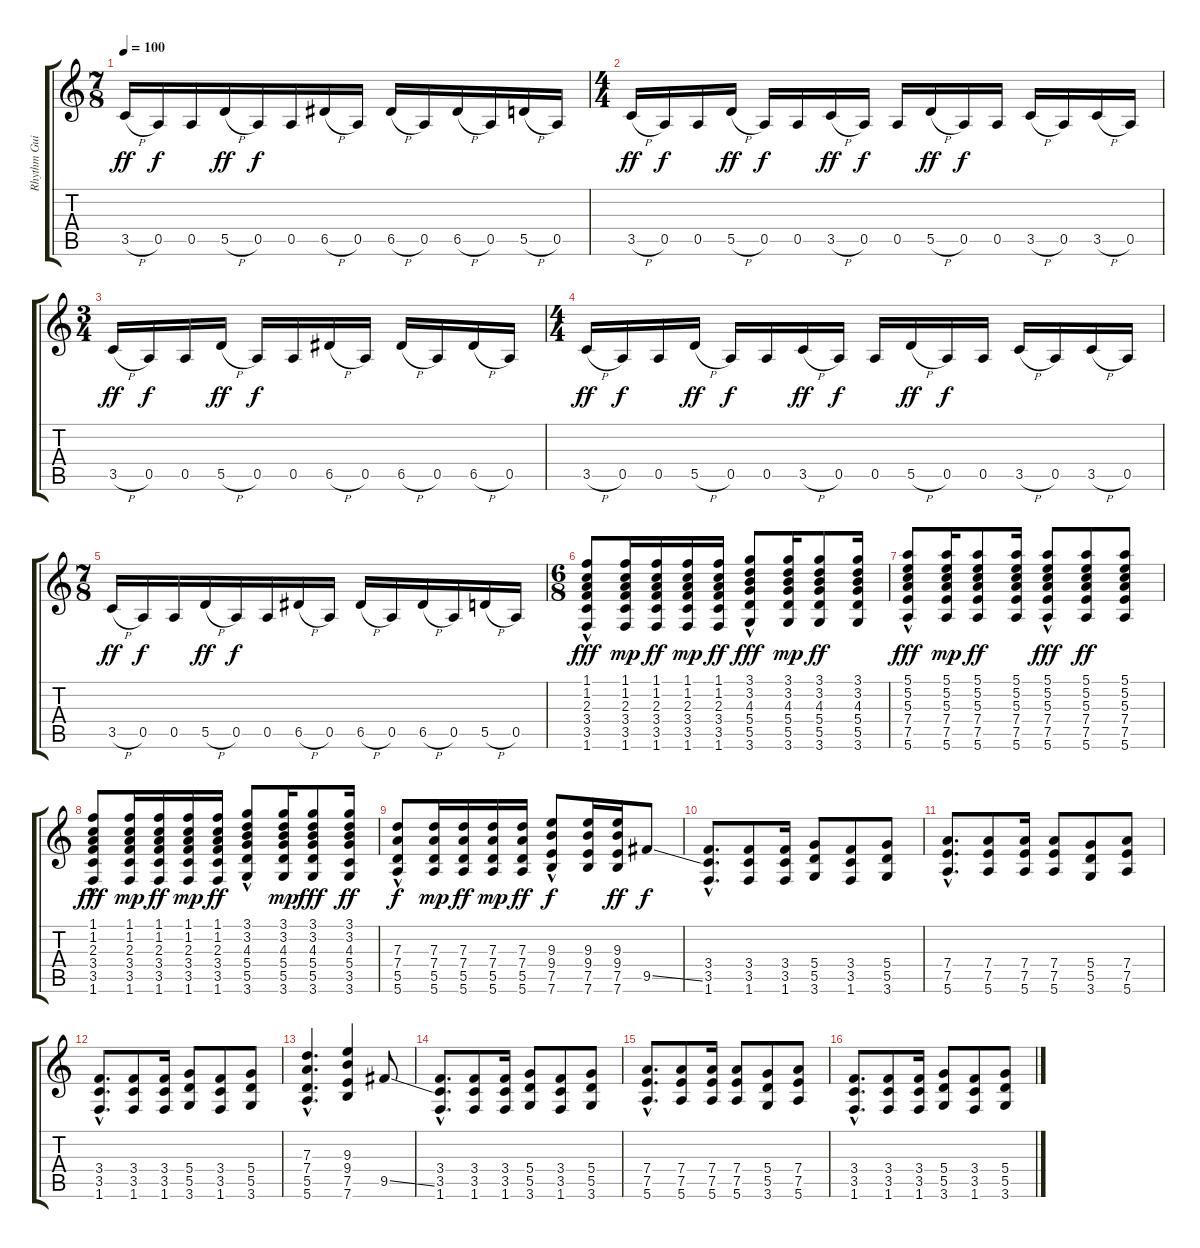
\track ("Rhythm Guitar" "Rhythm Gui") {instrument overdrivenguitar}
\staff {score tabs}
\tuning (E4 B3 G3 D3 A2 E2) {hide}
\ts (7 8)
\tempo 100
\clef g2
\ks c
3.5{h}.16{dy ff} 0.5.16{dy f} 0.5.16 5.5{h}.16{dy ff} 0.5.16{dy f} 0.5.16 6.5{h}.16 0.5.16 6.5{h}.16 0.5.16 6.5{h}.16 0.5.16 5.5{h}.16 0.5.16 |
\ts (4 4)
3.5{h}.16{dy ff} 0.5.16{dy f} 0.5.16 5.5{h}.16{dy ff} 0.5.16{dy f} 0.5.16 3.5{h}.16{dy ff} 0.5.16{dy f} 0.5.16 5.5{h}.16{dy ff} 0.5.16{dy f} 0.5.16 3.5{h}.16 0.5.16 3.5{h}.16 0.5.16 |
\ts (3 4)
3.5{h}.16{dy ff} 0.5.16{dy f} 0.5.16 5.5{h}.16{dy ff} 0.5.16{dy f} 0.5.16 6.5{h}.16 0.5.16 6.5{h}.16 0.5.16 6.5{h}.16 0.5.16 |
\ts (4 4)
3.5{h}.16{dy ff} 0.5.16{dy f} 0.5.16 5.5{h}.16{dy ff} 0.5.16{dy f} 0.5.16 3.5{h}.16{dy ff} 0.5.16{dy f} 0.5.16 5.5{h}.16{dy ff} 0.5.16{dy f} 0.5.16 3.5{h}.16 0.5.16 3.5{h}.16 0.5.16 |
\ts (7 8)
3.5{h}.16{dy ff} 0.5.16{dy f} 0.5.16 5.5{h}.16{dy ff} 0.5.16{dy f} 0.5.16 6.5{h}.16 0.5.16 6.5{h}.16 0.5.16 6.5{h}.16 0.5.16 5.5{h}.16 0.5.16 |
\ts (6 8)
(1.1 1.2 2.3{hac} 3.4 3.5 1.6).8{dy fff instrument electricguitarclean} (1.1 1.2 2.3 3.4 3.5 1.6).16{dy mp} (1.1 1.2 2.3 3.4 3.5 1.6).16{dy ff} (1.1 1.2 2.3 3.4 3.5 1.6).16{dy mp} (1.1 1.2 2.3 3.4 3.5 1.6).16{dy ff} (3.1 3.2 4.3{hac} 5.4 5.5 3.6).8{dy fff} (3.1 3.2 4.3 5.4 5.5 3.6).16{dy mp} (3.1 3.2 4.3 5.4 5.5 3.6).8{dy ff} (3.1 3.2 4.3 5.4 5.5 3.6).16 |
(5.1 5.2 5.3{hac} 7.4 7.5 5.6).8{dy fff instrument electricguitarclean} (5.1 5.2 5.3 7.4 7.5 5.6).16{dy mp} (5.1 5.2 5.3 7.4 7.5 5.6).8{dy ff} (5.1 5.2 5.3 7.4 7.5 5.6).16 (5.1 5.2 5.3{hac} 7.4 7.5 5.6).8{dy fff} (5.1 5.2 5.3 7.4 7.5 5.6).8{dy ff} (5.1 5.2 5.3 7.4 7.5 5.6).8 |
(1.1 1.2 2.3{hac} 3.4 3.5 1.6).8{dy fff instrument electricguitarclean} (1.1 1.2 2.3 3.4 3.5 1.6).16{dy mp} (1.1 1.2 2.3 3.4 3.5 1.6).16{dy ff} (1.1 1.2 2.3 3.4 3.5 1.6).16{dy mp} (1.1 1.2 2.3 3.4 3.5 1.6).16{dy ff} (3.1 3.2 4.3{hac} 5.4 5.5 3.6).8 (3.1 3.2 4.3 5.4 5.5 3.6).16{dy mp} (3.1 3.2 4.3 5.4 5.5 3.6).8{dy fff} (3.1 3.2 4.3 5.4 3.5 3.6).16{dy ff} |
(7.3 7.4{hac} 5.5 5.6{hac}).8{dy f instrument overdrivenguitar} (7.3 7.4 5.5 5.6).16{dy mp} (7.3 7.4 5.5 5.6).16{dy ff} (7.3 7.4 5.5 5.6).16{dy mp} (7.3 7.4 5.5 5.6).16{dy ff} (9.3 9.4 7.5{hac} 7.6).8{dy f} (9.3 9.4 7.5 7.6).16 (9.3 9.4 7.5 7.6).16{dy ff} 9.5{ss}.8{dy f} |
(3.4{hac} 3.5{hac} 1.6{hac}).8{d} (3.4 3.5 1.6).8 (3.4 3.5 1.6).16 (5.4 5.5 3.6).8 (3.4 3.5 1.6).8 (5.4 5.5 3.6).8 |
(7.4{hac} 7.5{hac} 5.6{hac}).8{d} (7.4 7.5 5.6).8 (7.4 7.5 5.6).16 (7.4 7.5 5.6).8 (5.4 5.5 3.6).8 (7.4 7.5 5.6).8 |
(3.4{hac} 3.5{hac} 1.6{hac}).8{d} (3.4 3.5 1.6).8 (3.4 3.5 1.6).16 (5.4 5.5 3.6).8 (3.4 3.5 1.6).8 (5.4 5.5 3.6).8 |
(7.3{hac} 7.4{hac} 5.5{hac} 5.6{hac}).4{d} (9.3 9.4 7.5 7.6).4 9.5{ss}.8 |
(3.4{hac} 3.5{hac} 1.6{hac}).8{d} (3.4 3.5 1.6).8 (3.4 3.5 1.6).16 (5.4 5.5 3.6).8 (3.4 3.5 1.6).8 (5.4 5.5 3.6).8 |
(7.4{hac} 7.5{hac} 5.6{hac}).8{d} (7.4 7.5 5.6).8 (7.4 7.5 5.6).16 (7.4 7.5 5.6).8 (5.4 5.5 3.6).8 (7.4 7.5 5.6).8 |
(3.4{hac} 3.5{hac} 1.6{hac}).8{d} (3.4 3.5 1.6).8 (3.4 3.5 1.6).16 (5.4 5.5 3.6).8 (3.4 3.5 1.6).8 (5.4 5.5 3.6).8
